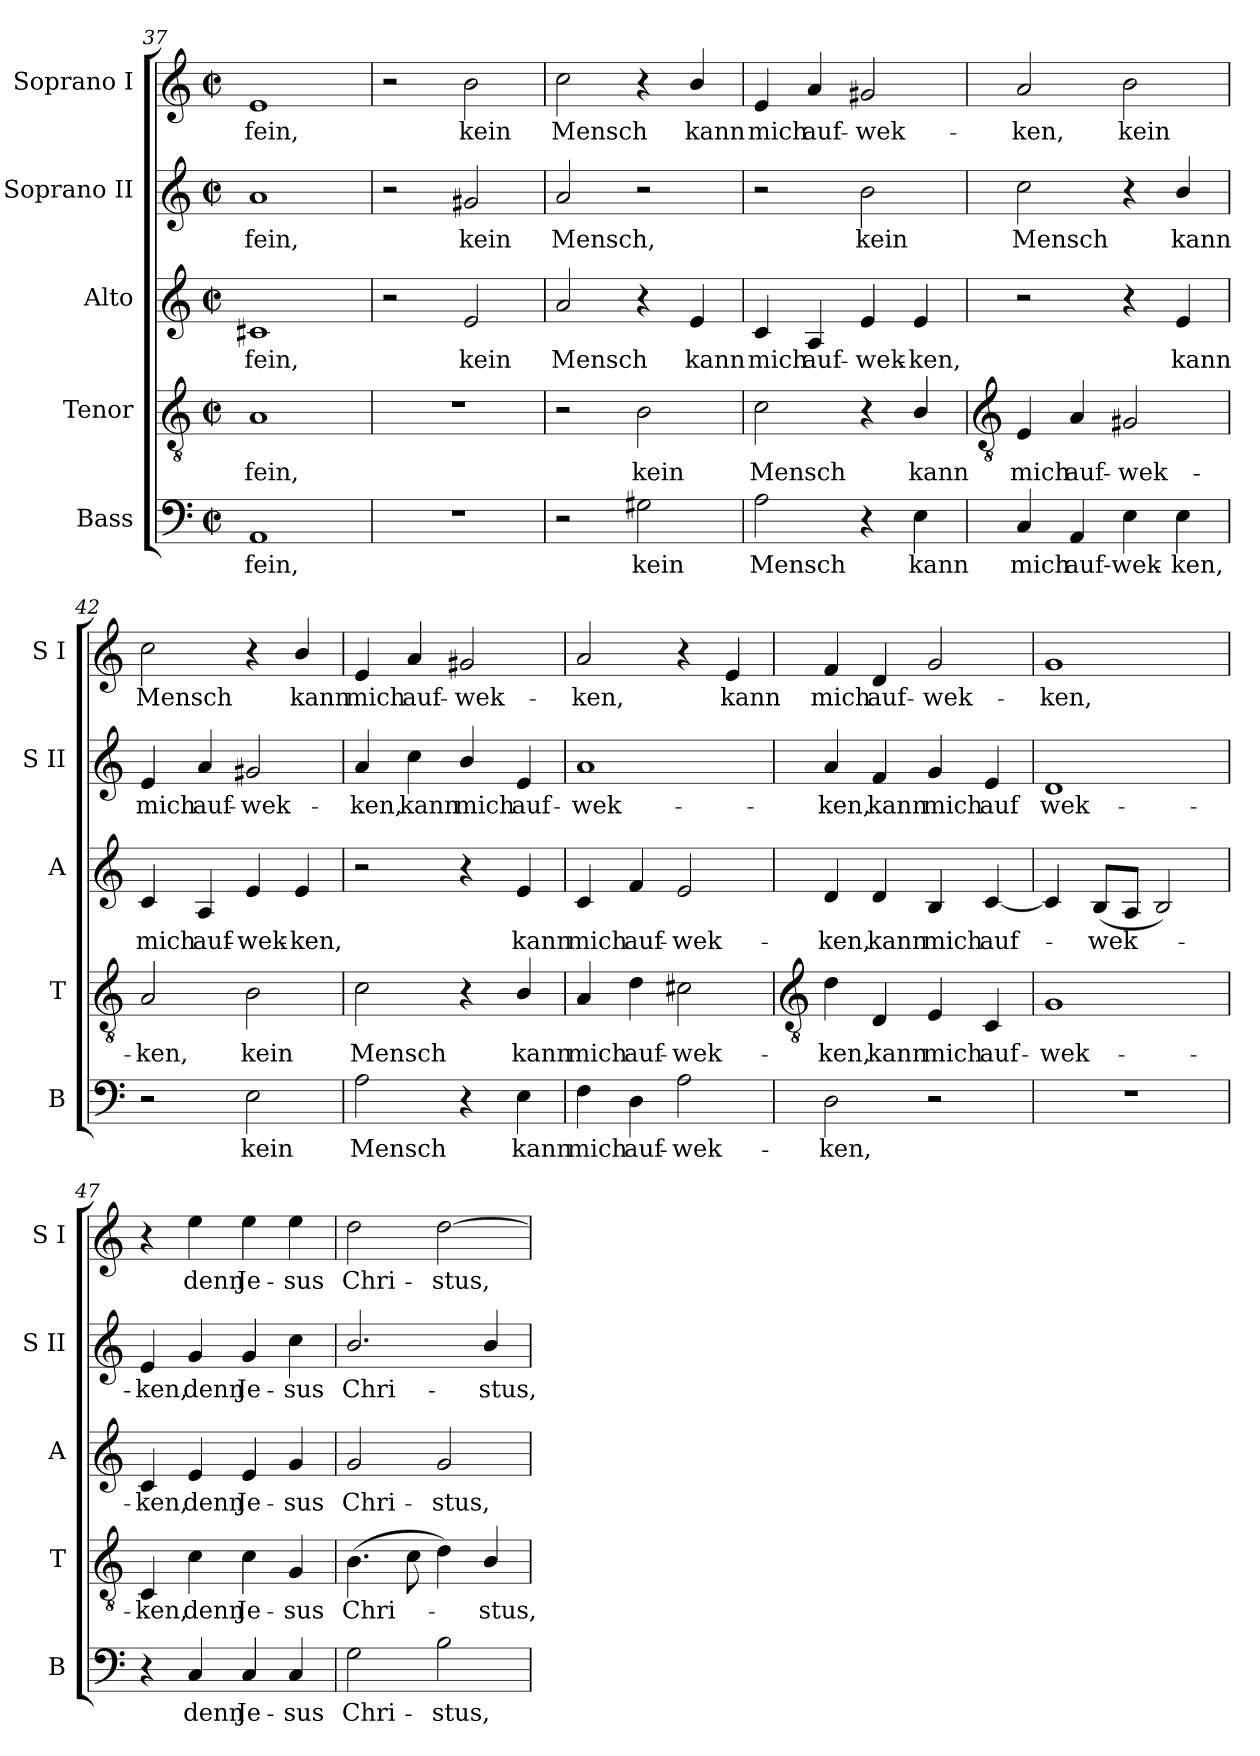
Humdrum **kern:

**kern	**text	**kern	**text	**kern	**text	**kern	**text	**kern	**text
*part5	*part5	*part4	*part4	*part3	*part3	*part2	*part2	*part1	*part1
*staff5	*staff5	*staff4	*staff4	*staff3	*staff3	*staff2	*staff2	*staff1	*staff1
*I"Bass	*	*I"Tenor	*	*I"Alto	*	*I"Soprano II	*	*I"Soprano I	*
*I'B	*	*I'T	*	*I'A	*	*I'S II	*	*I'S I	*
*clefF4	*	*clefGv2	*	*clefG2	*	*clefG2	*	*clefG2	*
*k[]	*	*k[]	*	*k[]	*	*k[]	*	*k[]	*
*C:	*	*C:	*	*C:	*	*C:	*	*C:	*
*M2/2	*	*M2/2	*	*M2/2	*	*M2/2	*	*M2/2	*
*met(c|)	*	*met(c|)	*	*met(c|)	*	*met(c|)	*	*met(c|)	*
=37	=37	=37	=37	=37	=37	=37	=37	=37	=37
!	!LO:LY:b	!	!LO:LY:b	!	!LO:LY:b	!	!LO:LY:b	!	!LO:LY:b
1AA	fein,	1A	fein,	1c#X	fein,	1a	fein,	1e	fein,
=38	=38	=38	=38	=38	=38	=38	=38	=38	=38
1r	.	1r	.	2r	.	2r	.	2r	.
!	!	!	!	!	!LO:LY:b	!	!LO:LY:b	!	!LO:LY:b
.	.	.	.	2e	kein	2g#X	kein	2b	kein
=39	=39	=39	=39	=39	=39	=39	=39	=39	=39
!	!	!	!	!	!LO:LY:b	!	!LO:LY:b	!	!LO:LY:b
2r	.	2r	.	2a	Mensch	2a	Mensch,	2cc	Mensch
!	!LO:LY:b	!	!LO:LY:b	!	!	!	!	!	!
2G#X	kein	2B	kein	4r	.	2r	.	4r	.
!	!	!	!	!	!LO:LY:b	!	!	!	!LO:LY:b
.	.	.	.	4e	kann	.	.	4b/	kann
=40	=40	=40	=40	=40	=40	=40	=40	=40	=40
!	!LO:LY:b	!	!LO:LY:b	!	!LO:LY:b	!	!	!	!LO:LY:b
2A	Mensch	2c	Mensch	4c	mich	2r	.	4e	mich
!	!	!	!	!	!LO:LY:b	!	!	!	!LO:LY:b
.	.	.	.	4A	auf-	.	.	4a	auf-
!	!	!	!	!	!LO:LY:b	!	!LO:LY:b	!	!LO:LY:b
4r	.	4r	.	4e	-wek-	2b	kein	2g#X	-wek-
!	!LO:LY:b	!	!LO:LY:b	!	!LO:LY:b	!	!	!	!
4E	kann	4B/	kann	4e	-ken,	.	.	.	.
!!LO:LB:g=z
=41	=41	=41	=41	=41	=41	=41	=41	=41	=41
*	*	*clefGv2	*	*	*	*	*	*	*
!	!LO:LY:b	!	!LO:LY:b	!	!	!	!LO:LY:b	!	!LO:LY:b
4C	mich	4E	mich	2r	.	2cc	Mensch	2a	-ken,
!	!LO:LY:b	!	!LO:LY:b	!	!	!	!	!	!
4AA	auf-wek-	4A	auf-	.	.	.	.	.	.
!	!	!	!LO:LY:b	!	!	!	!	!	!LO:LY:b
4E	.	2G#X	-wek-	4r	.	4r	.	2b	kein
!	!LO:LY:b	!	!	!	!LO:LY:b	!	!LO:LY:b	!	!
4E	-ken,	.	.	4e	kann	4b/	kann	.	.
=42	=42	=42	=42	=42	=42	=42	=42	=42	=42
!	!	!	!LO:LY:b	!	!LO:LY:b	!	!LO:LY:b	!	!LO:LY:b
2r	.	2A	-ken,	4c	mich	4e	mich	2cc	Mensch
!	!	!	!	!	!LO:LY:b	!	!LO:LY:b	!	!
.	.	.	.	4A	auf-	4a	auf-	.	.
!	!LO:LY:b	!	!LO:LY:b	!	!LO:LY:b	!	!LO:LY:b	!	!
2E	kein	2B	kein	4e	-wek-	2g#X	-wek-	4r	.
!	!	!	!	!	!LO:LY:b	!	!	!	!LO:LY:b
.	.	.	.	4e	-ken,	.	.	4b/	kann
=43	=43	=43	=43	=43	=43	=43	=43	=43	=43
!	!LO:LY:b	!	!LO:LY:b	!	!	!	!LO:LY:b	!	!LO:LY:b
2A	Mensch	2c	Mensch	2r	.	4a	-ken,	4e	mich
!	!	!	!	!	!	!	!LO:LY:b	!	!LO:LY:b
.	.	.	.	.	.	4cc	kann	4a	auf-
!	!	!	!	!	!	!	!LO:LY:b	!	!LO:LY:b
4r	.	4r	.	4r	.	4b/	mich	2g#X	-wek-
!	!LO:LY:b	!	!LO:LY:b	!	!LO:LY:b	!	!LO:LY:b	!	!
4E	kann	4B/	kann	4e	kann	4e	auf-	.	.
=44	=44	=44	=44	=44	=44	=44	=44	=44	=44
!	!LO:LY:b	!	!LO:LY:b	!	!LO:LY:b	!	!LO:LY:b	!	!LO:LY:b
4F	mich	4A	mich	4c	mich	1a	-wek-	2a	-ken,
!	!LO:LY:b	!	!LO:LY:b	!	!LO:LY:b	!	!	!	!
4D	auf-	4d	auf-	4f	auf-	.	.	.	.
!	!LO:LY:b	!	!LO:LY:b	!	!LO:LY:b	!	!	!	!
2A	-wek-	2c#X	-wek-	2e	-wek-	.	.	4r	.
!	!	!	!	!	!	!	!	!	!LO:LY:b
.	.	.	.	.	.	.	.	4e	kann
!!LO:LB:g=z
=45	=45	=45	=45	=45	=45	=45	=45	=45	=45
*	*	*clefGv2	*	*	*	*	*	*	*
!	!LO:LY:b	!	!LO:LY:b	!	!LO:LY:b	!	!LO:LY:b	!	!LO:LY:b
2D	-ken,	4d	-ken,	4d	-ken,	4a	-ken,	4f	mich
!	!	!	!LO:LY:b	!	!LO:LY:b	!	!LO:LY:b	!	!LO:LY:b
.	.	4D	kann	4d	kann	4f	kann	4d	auf-
!	!	!	!LO:LY:b	!	!LO:LY:b	!	!LO:LY:b	!	!LO:LY:b
2r	.	4E	mich	4B	mich	4g	mich	2g	-wek-
!	!	!	!LO:LY:b	!	!LO:LY:b	!	!LO:LY:b	!	!
.	.	4C	auf-	[4c	auf-	4e	auf	.	.
=46	=46	=46	=46	=46	=46	=46	=46	=46	=46
!	!	!	!LO:LY:b	!	!	!	!LO:LY:b	!	!LO:LY:b
1r	.	1G	-wek-	4c]	.	1d	wek-	1g	-ken,
!	!	!	!	!	!LO:LY:b	!	!	!	!
.	.	.	.	(<8BL	wek-	.	.	.	.
.	.	.	.	8AJ	.	.	.	.	.
.	.	.	.	2B)	.	.	.	.	.
=47	=47	=47	=47	=47	=47	=47	=47	=47	=47
!	!	!	!LO:LY:b	!	!LO:LY:b	!	!LO:LY:b	!	!
4r	.	4C	-ken,	4c	ken,	4e	-ken,	4r	.
!	!LO:LY:b	!	!LO:LY:b	!	!LO:LY:b	!	!LO:LY:b	!	!LO:LY:b
4C	denn	4c	denn	4e	denn	4g	denn	4ee	denn
!	!LO:LY:b	!	!LO:LY:b	!	!LO:LY:b	!	!LO:LY:b	!	!LO:LY:b
4C	Je-	4c	Je-	4e	Je-	4g	Je-	4ee	Je-
!	!LO:LY:b	!	!LO:LY:b	!	!LO:LY:b	!	!LO:LY:b	!	!LO:LY:b
4C	-sus	4G	-sus	4g	-sus	4cc	-sus	4ee	-sus
=48	=48	=48	=48	=48	=48	=48	=48	=48	=48
!	!LO:LY:b	!	!LO:LY:b	!	!LO:LY:b	!	!LO:LY:b	!	!LO:LY:b
2G	Chri-	(>4.B	Chri-	2g	Chri-	2.b/	Chri-	2dd	Chri-
.	.	8c	.	.	.	.	.	.	.
!	!LO:LY:b	!	!	!	!LO:LY:b	!	!	!	!LO:LY:b
2B	-stus,	4d)	.	2g	-stus,	.	.	[2dd	-stus,
!	!	!	!LO:LY:b	!	!	!	!LO:LY:b	!	!
.	.	4B/	stus,	.	.	4b/	-stus,	.	.
=	=	=	=	=	=	=	=	=	=
*-	*-	*-	*-	*-	*-	*-	*-	*-	*-
